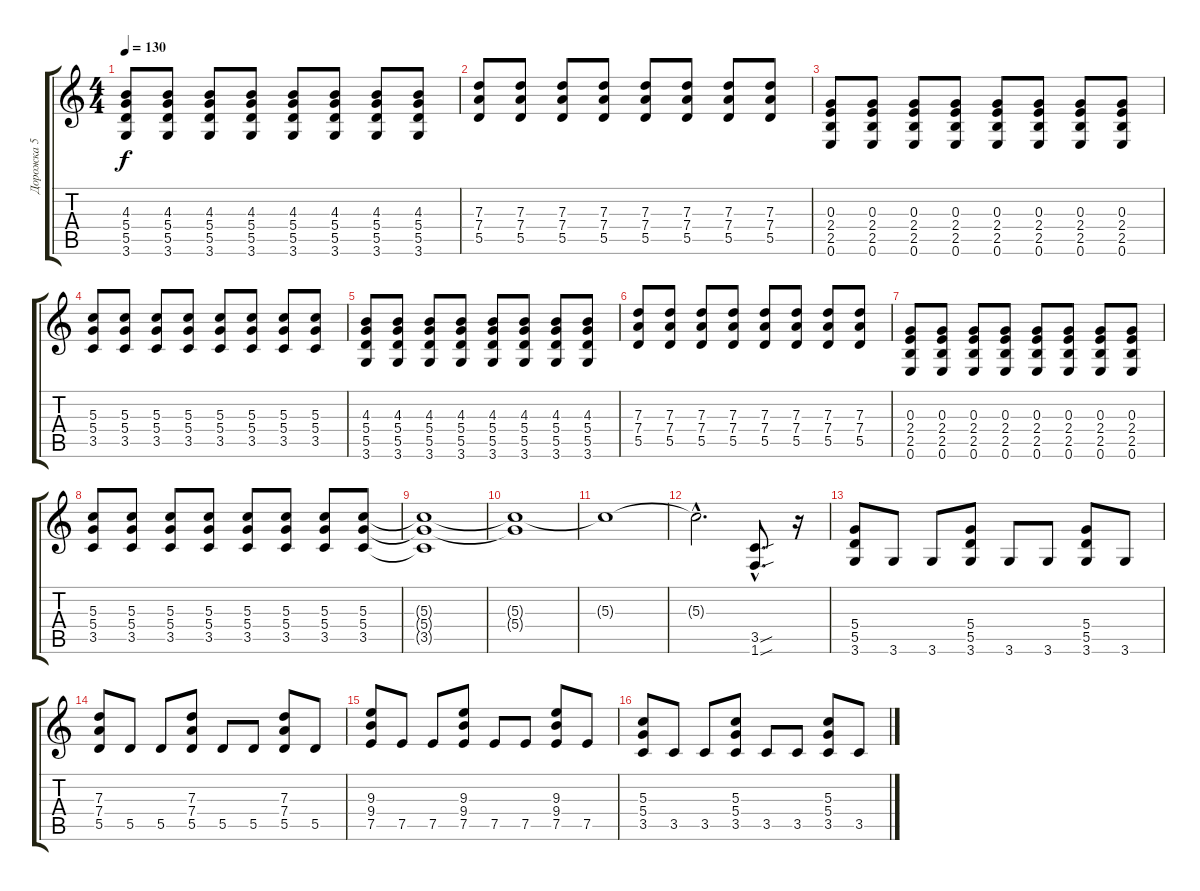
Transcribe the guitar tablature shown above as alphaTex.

\track ("Дорожка 5" "Дорожка 5") {instrument overdrivenguitar}
\staff {score tabs}
\tuning (E4 B3 G3 D3 A2 E2) {hide}
\ts (4 4)
\tempo 130
\clef g2
\ks c
(4.3 5.4 5.5 3.6).8{dy f} (4.3 5.4 5.5 3.6).8 (4.3 5.4 5.5 3.6).8 (4.3 5.4 5.5 3.6).8 (4.3 5.4 5.5 3.6).8 (4.3 5.4 5.5 3.6).8 (4.3 5.4 5.5 3.6).8 (4.3 5.4 5.5 3.6).8 |
(7.3 7.4 5.5).8 (7.3 7.4 5.5).8 (7.3 7.4 5.5).8 (7.3 7.4 5.5).8 (7.3 7.4 5.5).8 (7.3 7.4 5.5).8 (7.3 7.4 5.5).8 (7.3 7.4 5.5).8 |
(0.3 2.4 2.5 0.6).8 (0.3 2.4 2.5 0.6).8 (0.3 2.4 2.5 0.6).8 (0.3 2.4 2.5 0.6).8 (0.3 2.4 2.5 0.6).8 (0.3 2.4 2.5 0.6).8 (0.3 2.4 2.5 0.6).8 (0.3 2.4 2.5 0.6).8 |
(5.3 5.4 3.5).8 (5.3 5.4 3.5).8 (5.3 5.4 3.5).8 (5.3 5.4 3.5).8 (5.3 5.4 3.5).8 (5.3 5.4 3.5).8 (5.3 5.4 3.5).8 (5.3 5.4 3.5).8 |
(4.3 5.4 5.5 3.6).8 (4.3 5.4 5.5 3.6).8 (4.3 5.4 5.5 3.6).8 (4.3 5.4 5.5 3.6).8 (4.3 5.4 5.5 3.6).8 (4.3 5.4 5.5 3.6).8 (4.3 5.4 5.5 3.6).8 (4.3 5.4 5.5 3.6).8 |
(7.3 7.4 5.5).8 (7.3 7.4 5.5).8 (7.3 7.4 5.5).8 (7.3 7.4 5.5).8 (7.3 7.4 5.5).8 (7.3 7.4 5.5).8 (7.3 7.4 5.5).8 (7.3 7.4 5.5).8 |
(0.3 2.4 2.5 0.6).8 (0.3 2.4 2.5 0.6).8 (0.3 2.4 2.5 0.6).8 (0.3 2.4 2.5 0.6).8 (0.3 2.4 2.5 0.6).8 (0.3 2.4 2.5 0.6).8 (0.3 2.4 2.5 0.6).8 (0.3 2.4 2.5 0.6).8 |
(5.3 5.4 3.5).8 (5.3 5.4 3.5).8 (5.3 5.4 3.5).8 (5.3 5.4 3.5).8 (5.3 5.4 3.5).8 (5.3 5.4 3.5).8 (5.3 5.4 3.5).8 (5.3 5.4 3.5).8 |
(5.3{t} 5.4{t} 3.5{t}).1 |
(5.3{t} 5.4{t}).1 |
5.3{t}.1 |
5.3{hac t}.2{d} (3.5{sou hac} 1.6{sou hac}).8{d} r.16 |
(5.4 5.5 3.6).8 3.6.8 3.6.8 (5.4 5.5 3.6).8 3.6.8 3.6.8 (5.4 5.5 3.6).8 3.6.8 |
(7.3 7.4 5.5).8 5.5.8 5.5.8 (7.3 7.4 5.5).8 5.5.8 5.5.8 (7.3 7.4 5.5).8 5.5.8 |
(9.3 9.4 7.5).8 7.5.8 7.5.8 (9.3 9.4 7.5).8 7.5.8 7.5.8 (9.3 9.4 7.5).8 7.5.8 |
(5.3 5.4 3.5).8 3.5.8 3.5.8 (5.3 5.4 3.5).8 3.5.8 3.5.8 (5.3 5.4 3.5).8 3.5.8
